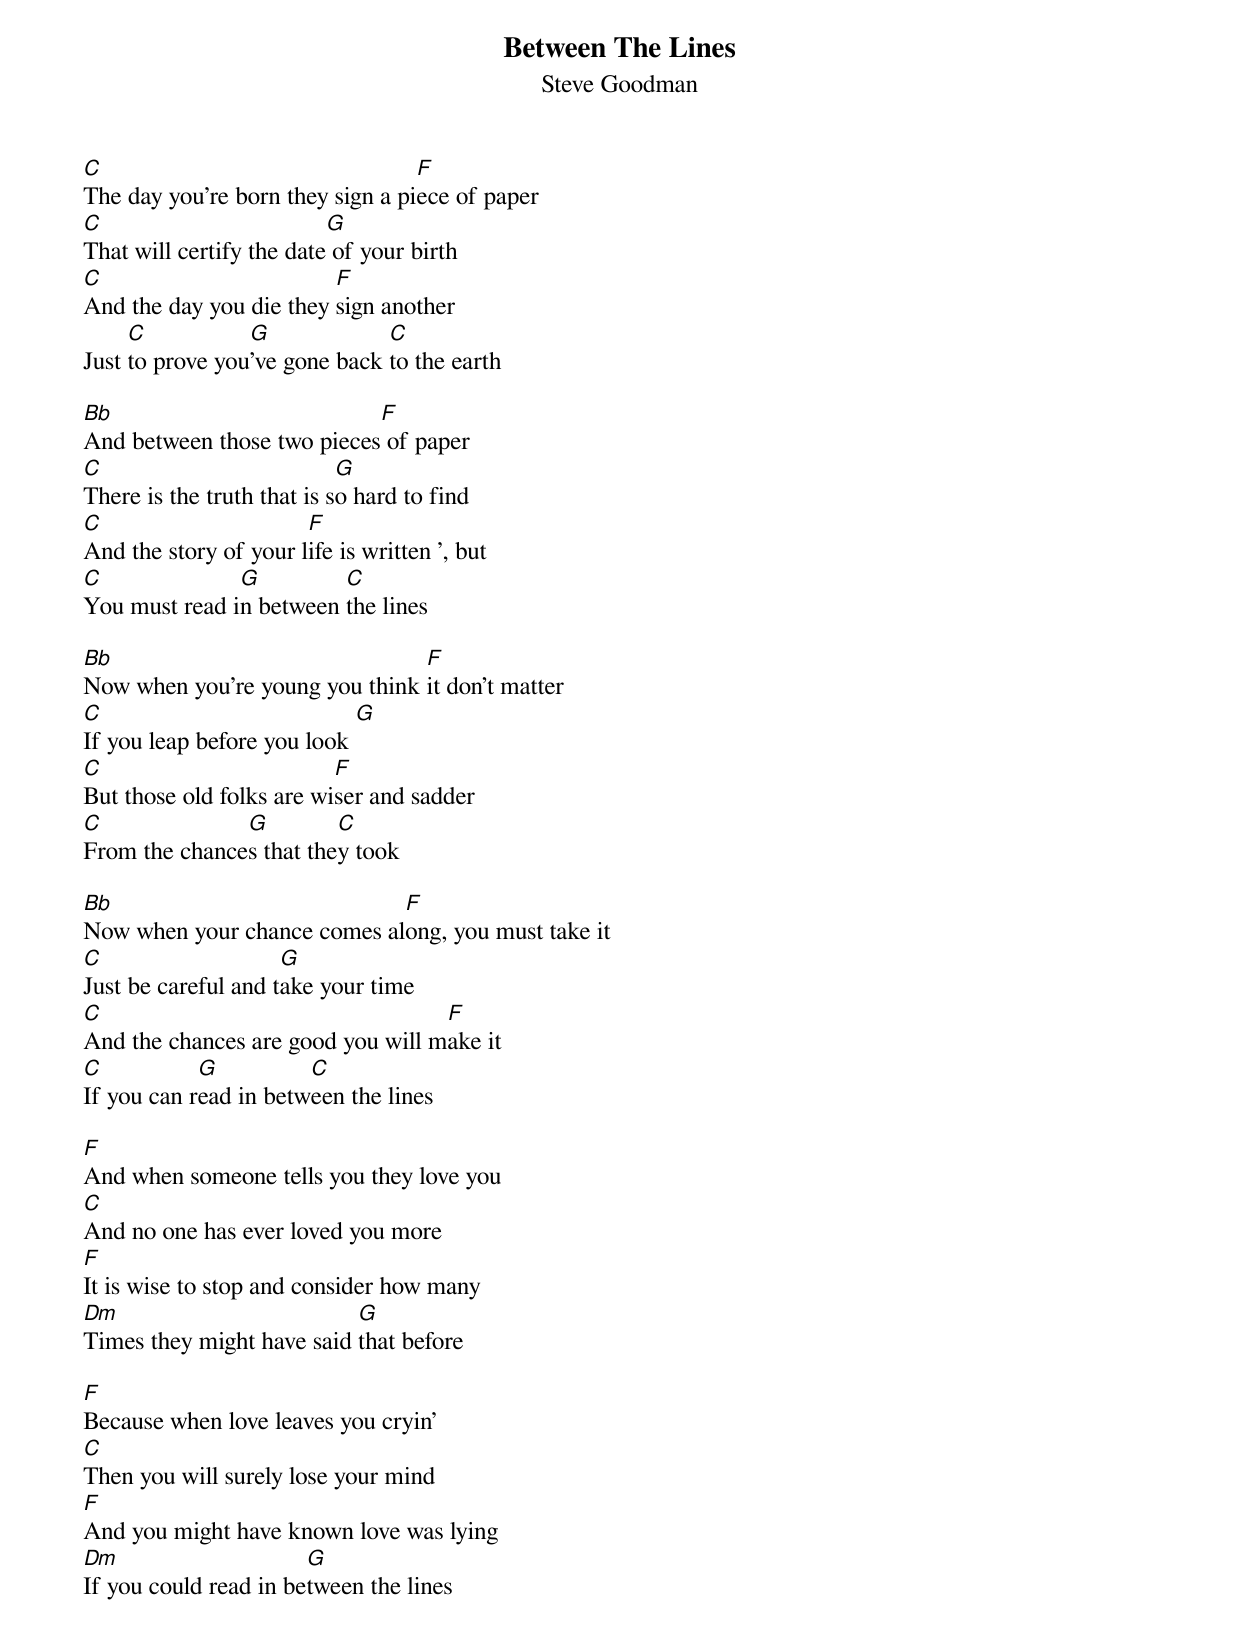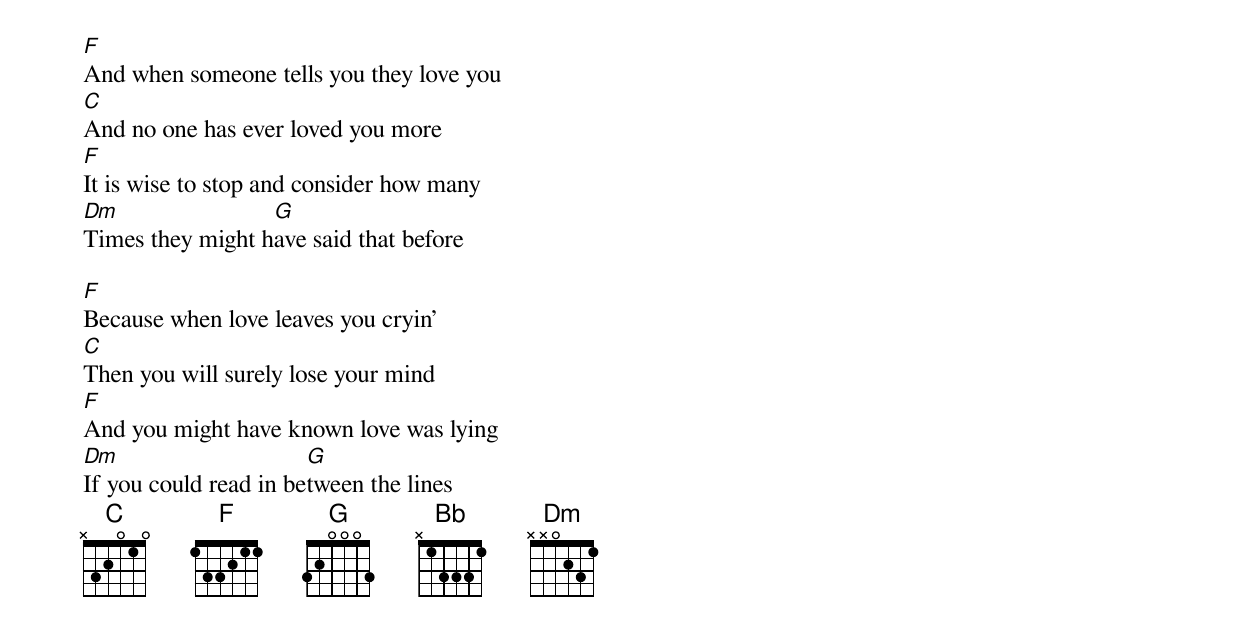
{title: Between The Lines}
{subtitle: Steve Goodman}

[C]The day you're born they sign a pi[F]ece of paper
[C]That will certify the date[G] of your birth
[C]And the day you die they [F]sign another
Just [C]to prove you[G]'ve gone back [C]to the earth

[Bb]And between those two pieces[F] of paper
[C]There is the truth that is s[G]o hard to find
[C]And the story of your l[F]ife is written ', but
[C]You must read i[G]n between [C]the lines

[Bb]Now when you're young you think [F]it don't matter
[C]If you leap before you look [G]
[C]But those old folks are wi[F]ser and sadder
[C]From the chance[G]s that the[C]y took

[Bb]Now when your chance comes al[F]ong, you must take it
[C]Just be careful and t[G]ake your time
[C]And the chances are good you will m[F]ake it
[C]If you can r[G]ead in betw[C]een the lines

[F]And when someone tells you they love you
[C]And no one has ever loved you more
[F]It is wise to stop and consider how many
[Dm]Times they might have said [G]that before

[F]Because when love leaves you cryin'
[C]Then you will surely lose your mind
[F]And you might have known love was lying
[Dm]If you could read in be[G]tween the lines

[F]And when someone tells you they love you
[C]And no one has ever loved you more
[F]It is wise to stop and consider how many
[Dm]Times they might h[G]ave said that before

[F]Because when love leaves you cryin'
[C]Then you will surely lose your mind
[F]And you might have known love was lying
[Dm]If you could read in be[G]tween the lines
